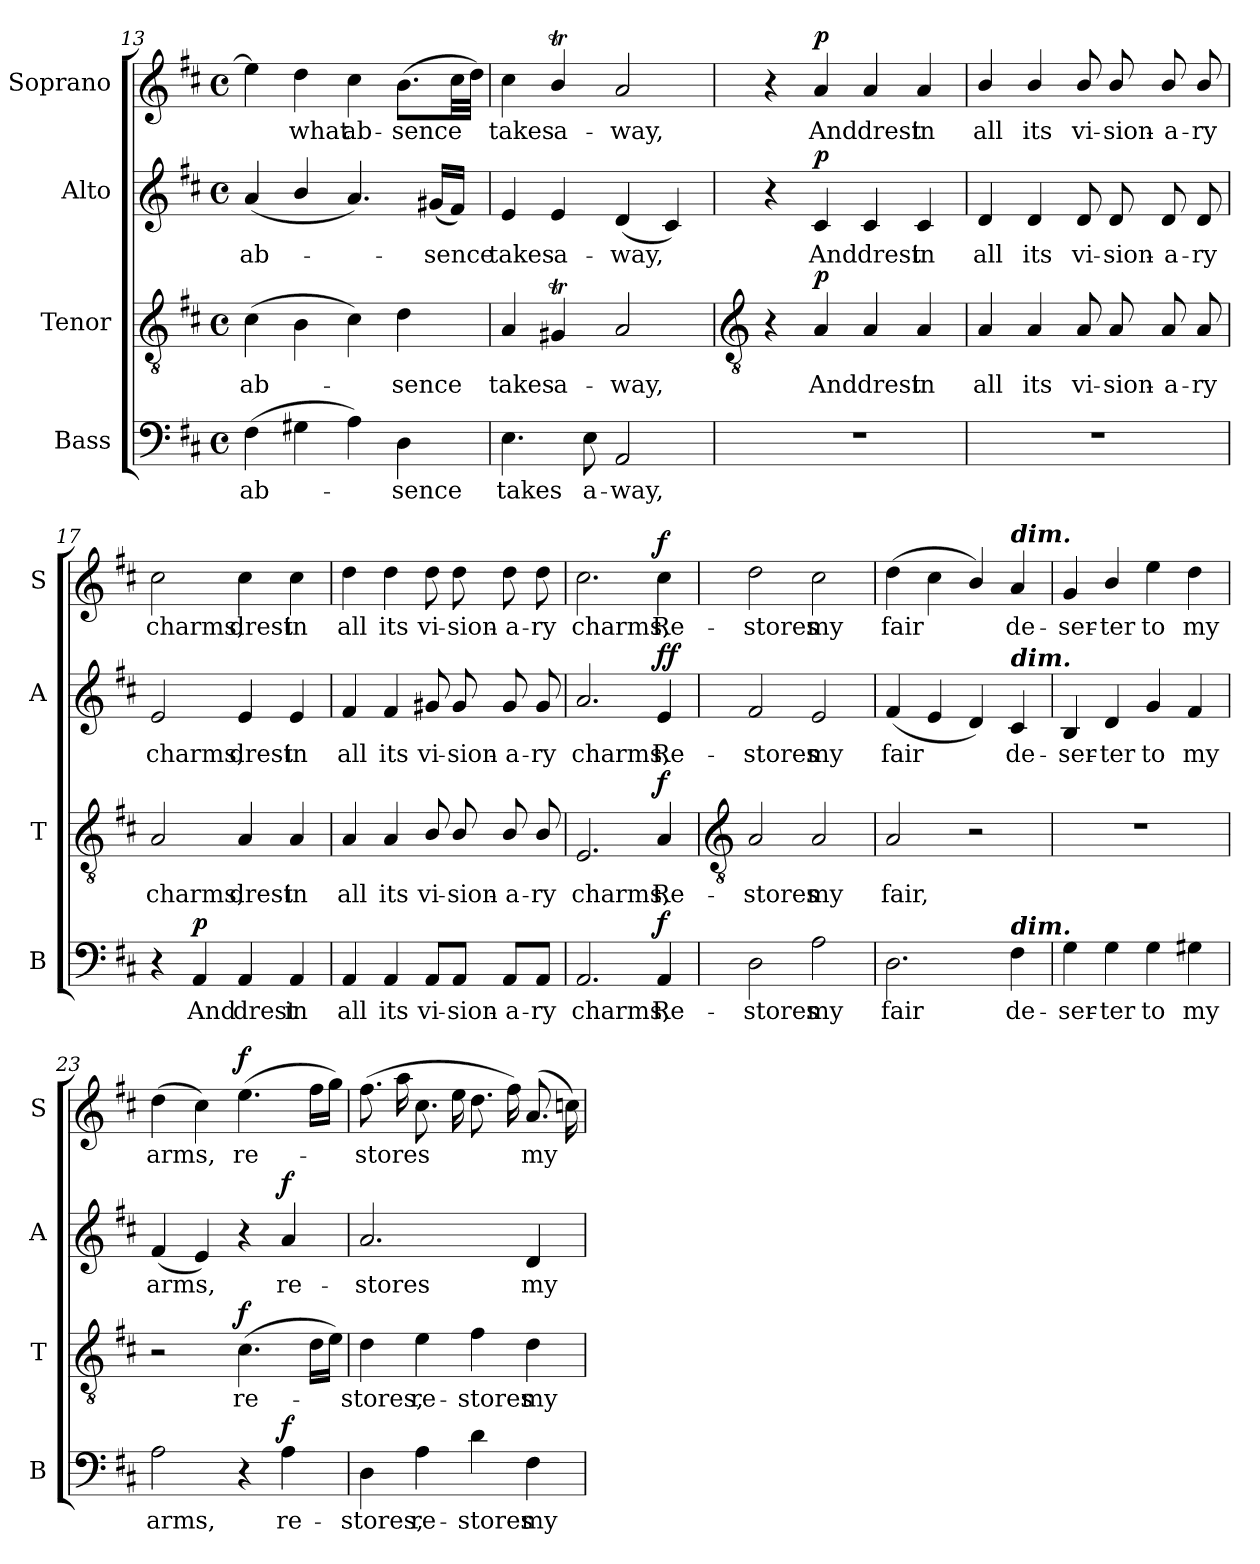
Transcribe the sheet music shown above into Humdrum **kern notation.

**kern	**text	**dynam	**kern	**text	**dynam	**kern	**text	**dynam	**kern	**text	**dynam
*part4	*part4	*part4	*part3	*part3	*part3	*part2	*part2	*part2	*part1	*part1	*part1
*staff4	*staff4	*staff4	*staff3	*staff3	*staff3	*staff2	*staff2	*staff2	*staff1	*staff1	*staff1
*I"Bass	*	*	*I"Tenor	*	*	*I"Alto	*	*	*I"Soprano	*	*
*I'B	*	*	*I'T	*	*	*I'A	*	*	*I'S	*	*
*clefF4	*	*	*clefGv2	*	*	*clefG2	*	*	*clefG2	*	*
*k[f#c#]	*	*	*k[f#c#]	*	*	*k[f#c#]	*	*	*k[f#c#]	*	*
*D:	*	*	*D:	*	*	*D:	*	*	*D:	*	*
*M4/4	*	*	*M4/4	*	*	*M4/4	*	*	*M4/4	*	*
*met(c)	*	*	*met(c)	*	*	*met(c)	*	*	*met(c)	*	*
=13	=13	=13	=13	=13	=13	=13	=13	=13	=13	=13	=13
!	!LO:LY:b	!	!	!LO:LY:b	!	!	!LO:LY:b	!	!	!	!
(>4F#	ab-	.	(>4c#	ab-	.	(<4a	ab-	.	4ee]	.	.
!	!	!	!	!	!	!	!	!	!	!LO:LY:b	!
4G#X	.	.	4B	.	.	4b/	.	.	4dd	what	.
!	!	!	!	!	!	!	!	!	!	!LO:LY:b	!
4A)	.	.	4c#)	.	.	4.a)	.	.	4cc#	ab-	.
!	!LO:LY:b	!	!	!LO:LY:b	!	!	!	!	!	!LO:LY:b	!
4D	sence	.	4d	sence	.	.	.	.	(>8.bL	-sence	.
!	!	!	!	!	!	!	!LO:LY:b	!	!	!	!
.	.	.	.	.	.	(<16g#XLL	sence	.	.	.	.
.	.	.	.	.	.	16f#JJ)	.	.	32cc#LL	.	.
.	.	.	.	.	.	.	.	.	32ddJJJ)	.	.
=14	=14	=14	=14	=14	=14	=14	=14	=14	=14	=14	=14
!	!LO:LY:b	!	!	!LO:LY:b	!	!	!LO:LY:b	!	!	!LO:LY:b	!
4.E	takes	.	4A	takes	.	4e	takes	.	4cc#	takes	.
!	!	!	!	!LO:LY:b	!	!	!LO:LY:b	!	!	!LO:LY:b	!
.	.	.	4G#Xt	a-	.	4e	a-	.	4bT/	a-	.
!	!LO:LY:b	!	!	!	!	!	!	!	!	!	!
8E	a-	.	.	.	.	.	.	.	.	.	.
!	!LO:LY:b	!	!	!LO:LY:b	!	!	!LO:LY:b	!	!	!LO:LY:b	!
2AA	-way,	.	2A	-way,	.	(<4d	-way,	.	2a	-way,	.
.	.	.	.	.	.	4c#)	.	.	.	.	.
!!LO:LB:g=z
=15	=15	=15	=15	=15	=15	=15	=15	=15	=15	=15	=15
*	*	*	*clefGv2	*	*	*	*	*	*	*	*
1r	.	.	4r	.	.	4r	.	.	4r	.	.
!	!	!	!	!LO:LY:b	!LO:DY:b	!	!LO:LY:b	!LO:DY:b	!	!LO:LY:b	!LO:DY:b
.	.	.	4A	And	p	4c#	And	p	4a	And	p
!	!	!	!	!LO:LY:b	!	!	!LO:LY:b	!	!	!LO:LY:b	!
.	.	.	4A	drest	.	4c#	drest	.	4a	drest	.
!	!	!	!	!LO:LY:b	!	!	!LO:LY:b	!	!	!LO:LY:b	!
.	.	.	4A	in	.	4c#	in	.	4a	in	.
=16	=16	=16	=16	=16	=16	=16	=16	=16	=16	=16	=16
!	!	!	!	!LO:LY:b	!	!	!LO:LY:b	!	!	!LO:LY:b	!
1r	.	.	4A	all	.	4d	all	.	4b/	all	.
!	!	!	!	!LO:LY:b	!	!	!LO:LY:b	!	!	!LO:LY:b	!
.	.	.	4A	its	.	4d	its	.	4b/	its	.
!	!	!	!	!LO:LY:b	!	!	!LO:LY:b	!	!	!LO:LY:b	!
.	.	.	8A	vi-	.	8d	vi-	.	8b/	vi-	.
!	!	!	!	!LO:LY:b	!	!	!LO:LY:b	!	!	!LO:LY:b	!
.	.	.	8A	-sion-	.	8d	-sion-	.	8b/	-sion-	.
!	!	!	!	!LO:LY:b	!	!	!LO:LY:b	!	!	!LO:LY:b	!
.	.	.	8A	-a-	.	8d	-a-	.	8b/	-a-	.
!	!	!	!	!LO:LY:b	!	!	!LO:LY:b	!	!	!LO:LY:b	!
.	.	.	8A	-ry	.	8d	-ry	.	8b/	-ry	.
=17	=17	=17	=17	=17	=17	=17	=17	=17	=17	=17	=17
!	!	!	!	!LO:LY:b	!	!	!LO:LY:b	!	!	!LO:LY:b	!
4r	.	.	2A	charms,	.	2e	charms,	.	2cc#	charms,	.
!	!LO:LY:b	!LO:DY:b	!	!	!	!	!	!	!	!	!
4AA	And	p	.	.	.	.	.	.	.	.	.
!	!LO:LY:b	!	!	!LO:LY:b	!	!	!LO:LY:b	!	!	!LO:LY:b	!
4AA	drest	.	4A	drest	.	4e	drest	.	4cc#	drest	.
!	!LO:LY:b	!	!	!LO:LY:b	!	!	!LO:LY:b	!	!	!LO:LY:b	!
4AA	in	.	4A	in	.	4e	in	.	4cc#	in	.
=18	=18	=18	=18	=18	=18	=18	=18	=18	=18	=18	=18
!	!LO:LY:b	!	!	!LO:LY:b	!	!	!LO:LY:b	!	!	!LO:LY:b	!
4AA	all	.	4A	all	.	4f#	all	.	4dd	all	.
!	!LO:LY:b	!	!	!LO:LY:b	!	!	!LO:LY:b	!	!	!LO:LY:b	!
4AA	its	.	4A	its	.	4f#	its	.	4dd	its	.
!	!LO:LY:b	!	!	!LO:LY:b	!	!	!LO:LY:b	!	!	!LO:LY:b	!
8AA/L	vi-	.	8B/	vi-	.	8g#X	vi-	.	8dd	vi-	.
!	!LO:LY:b	!	!	!LO:LY:b	!	!	!LO:LY:b	!	!	!LO:LY:b	!
8AA/J	-sion-	.	8B/	-sion-	.	8g#	-sion-	.	8dd	-sion-	.
!	!LO:LY:b	!	!	!LO:LY:b	!	!	!LO:LY:b	!	!	!LO:LY:b	!
8AA/L	-a-	.	8B/	-a-	.	8g#	-a-	.	8dd	-a-	.
!	!LO:LY:b	!	!	!LO:LY:b	!	!	!LO:LY:b	!	!	!LO:LY:b	!
8AA/J	-ry	.	8B/	-ry	.	8g#	-ry	.	8dd	-ry	.
=19	=19	=19	=19	=19	=19	=19	=19	=19	=19	=19	=19
!	!LO:LY:b	!	!	!LO:LY:b	!	!	!LO:LY:b	!	!	!LO:LY:b	!
2.AA	charms,	.	2.E	charms,	.	2.a	charms,	.	2.cc#	charms,	.
!	!LO:LY:b	!LO:DY:b	!	!LO:LY:b	!LO:DY:b	!	!LO:LY:b	!LO:DY:a	!	!LO:LY:b	!
!	!	!	!	!	!	!	!	!LO:DY:n=1:b	!	!	!LO:DY:b
4AA	Re-	f	4A	Re-	f	4e	Re-	f f	4cc#	Re-	f
!!LO:LB:g=z
=20	=20	=20	=20	=20	=20	=20	=20	=20	=20	=20	=20
*	*	*	*clefGv2	*	*	*	*	*	*	*	*
!	!LO:LY:b	!	!	!LO:LY:b	!	!	!LO:LY:b	!	!	!LO:LY:b	!
2D	-stores	.	2A	-stores	.	2f#	-stores	.	2dd	-stores	.
!	!LO:LY:b	!	!	!LO:LY:b	!	!	!LO:LY:b	!	!	!LO:LY:b	!
2A	my	.	2A	my	.	2e	my	.	2cc#	my	.
=21	=21	=21	=21	=21	=21	=21	=21	=21	=21	=21	=21
!	!LO:LY:b	!	!	!LO:LY:b	!	!	!LO:LY:b	!	!	!LO:LY:b	!
2.D	fair	.	2A	fair,	.	(<4f#	fair	.	(>4dd	fair	.
.	.	.	.	.	.	4e	.	.	4cc#	.	.
.	.	.	2r	.	.	4d)	.	.	4b/)	.	.
!	!	!	!	!	!	!	!	!	!LO:TX:a:Bi:t=dim.	!	!
!	!	!	!	!	!	!LO:TX:a:Bi:t=dim.	!	!	!	!	!
!LO:TX:a:Bi:t=dim.	!	!	!	!	!	!	!	!	!	!	!
!	!LO:LY:b	!	!	!	!	!	!LO:LY:b	!	!	!LO:LY:b	!
4F#	de-	.	.	.	.	4c#	de-	.	4a	de-	.
=22	=22	=22	=22	=22	=22	=22	=22	=22	=22	=22	=22
!	!LO:LY:b	!	!	!	!	!	!LO:LY:b	!	!	!LO:LY:b	!
4G	-ser-	.	1r	.	.	4B	-ser-	.	4g	-ser-	.
!	!LO:LY:b	!	!	!	!	!	!LO:LY:b	!	!	!LO:LY:b	!
4G	-ter	.	.	.	.	4d	-ter	.	4b/	-ter	.
!	!LO:LY:b	!	!	!	!	!	!LO:LY:b	!	!	!LO:LY:b	!
4G	to	.	.	.	.	4g	to	.	4ee	to	.
!	!LO:LY:b	!	!	!	!	!	!LO:LY:b	!	!	!LO:LY:b	!
4G#X	my	.	.	.	.	4f#	my	.	4dd	my	.
=23	=23	=23	=23	=23	=23	=23	=23	=23	=23	=23	=23
!	!LO:LY:b	!	!	!	!	!	!LO:LY:b	!	!	!LO:LY:b	!
2A	arms,	.	2r	.	.	(<4f#	arms,	.	(>4dd\	arms,	.
.	.	.	.	.	.	4e)	.	.	4cc#)	.	.
!	!	!	!	!LO:LY:b	!LO:DY:b	!	!	!	!	!LO:LY:b	!LO:DY:b
4r	.	.	(>4.c#	re-	f	4r	.	.	(>4.ee	re-	f
!	!LO:LY:b	!LO:DY:b	!	!	!	!	!LO:LY:b	!LO:DY:b	!	!	!
4A	re-	f	.	.	.	4a	re-	f	.	.	.
.	.	.	16dLL	.	.	.	.	.	16ff#LL	.	.
.	.	.	16eJJ)	.	.	.	.	.	16ggJJ)	.	.
=24	=24	=24	=24	=24	=24	=24	=24	=24	=24	=24	=24
!	!LO:LY:b	!	!	!LO:LY:b	!	!	!LO:LY:b	!	!	!LO:LY:b	!
4D	-stores,	.	4d	stores,	.	2.a	-stores	.	(>8.ff#L	stores	.
.	.	.	.	.	.	.	.	.	16aaL	.	.
!	!LO:LY:b	!	!	!LO:LY:b	!	!	!	!	!	!	!
4A	re-	.	4e	re-	.	.	.	.	8.cc#	.	.
.	.	.	.	.	.	.	.	.	16eeJ	.	.
!	!LO:LY:b	!	!	!LO:LY:b	!	!	!	!	!	!	!
4d	-stores	.	4f#	-stores	.	.	.	.	8.ddL	.	.
.	.	.	.	.	.	.	.	.	16ff#J)	.	.
!	!LO:LY:b	!	!	!LO:LY:b	!	!	!LO:LY:b	!	!	!LO:LY:b	!
4F#	my	.	4d	my	.	4d	my	.	(>8.aL	my	.
.	.	.	.	.	.	.	.	.	16ccnJ)	.	.
=	=	=	=	=	=	=	=	=	=	=	=
*-	*-	*-	*-	*-	*-	*-	*-	*-	*-	*-	*-
